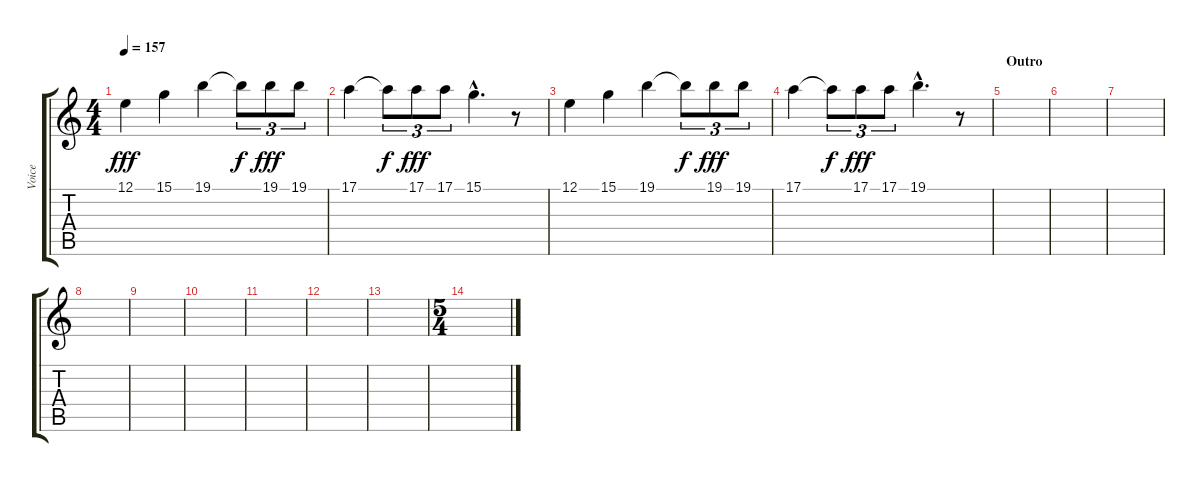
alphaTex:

\track ("Voice" "Voice") {instrument choiraahs}
\staff {score tabs}
\tuning (E4 B3 G3 D3 A2 E2) {hide}
\ts (4 4)
\tempo 157
\clef g2
\ks c
12.1.4{dy fff} 15.1.4 19.1.4 19.1{t}.8{tu (3 2) dy f} 19.1.8{tu (3 2) dy fff} 19.1.8{tu (3 2)} |
17.1.4 17.1{t}.8{tu (3 2) dy f} 17.1.8{tu (3 2) dy fff} 17.1.8{tu (3 2)} 15.1{hac}.4{d} r.8 |
12.1.4 15.1.4 19.1.4 19.1{t}.8{tu (3 2) dy f} 19.1.8{tu (3 2) dy fff} 19.1.8{tu (3 2)} |
17.1.4 17.1{t}.8{tu (3 2) dy f} 17.1.8{tu (3 2) dy fff} 17.1.8{tu (3 2)} 19.1{hac}.4{d} r.8 |
\section ("" "Outro")
|
|
|
|
|
|
|
|
|
\ts (5 4)
